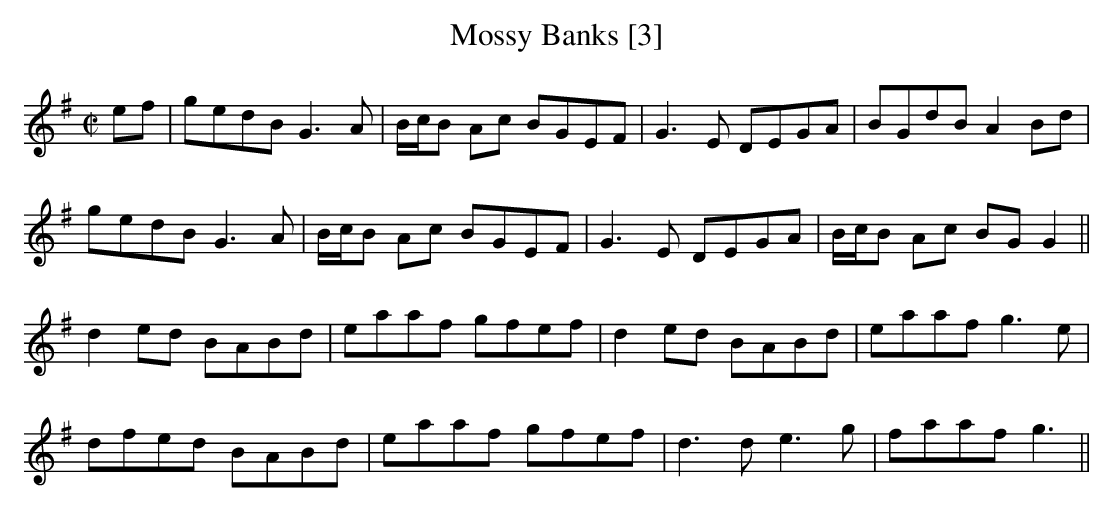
X:1
T:Mossy Banks [3]
M:C|
L:1/8
K:G
ef|gedB G3A|B/c/B Ac BGEF|G3 E DEGA|BGdB A2 Bd|
gedB G3A|B/c/B Ac BGEF|G3 E DEGA|B/c/B Ac BG G2||
d2 ed BABd|eaaf gfef|d2 ed BABd|eaaf g3e|
dfed BABd|eaaf gfef|d3d e3g|faaf g3||
